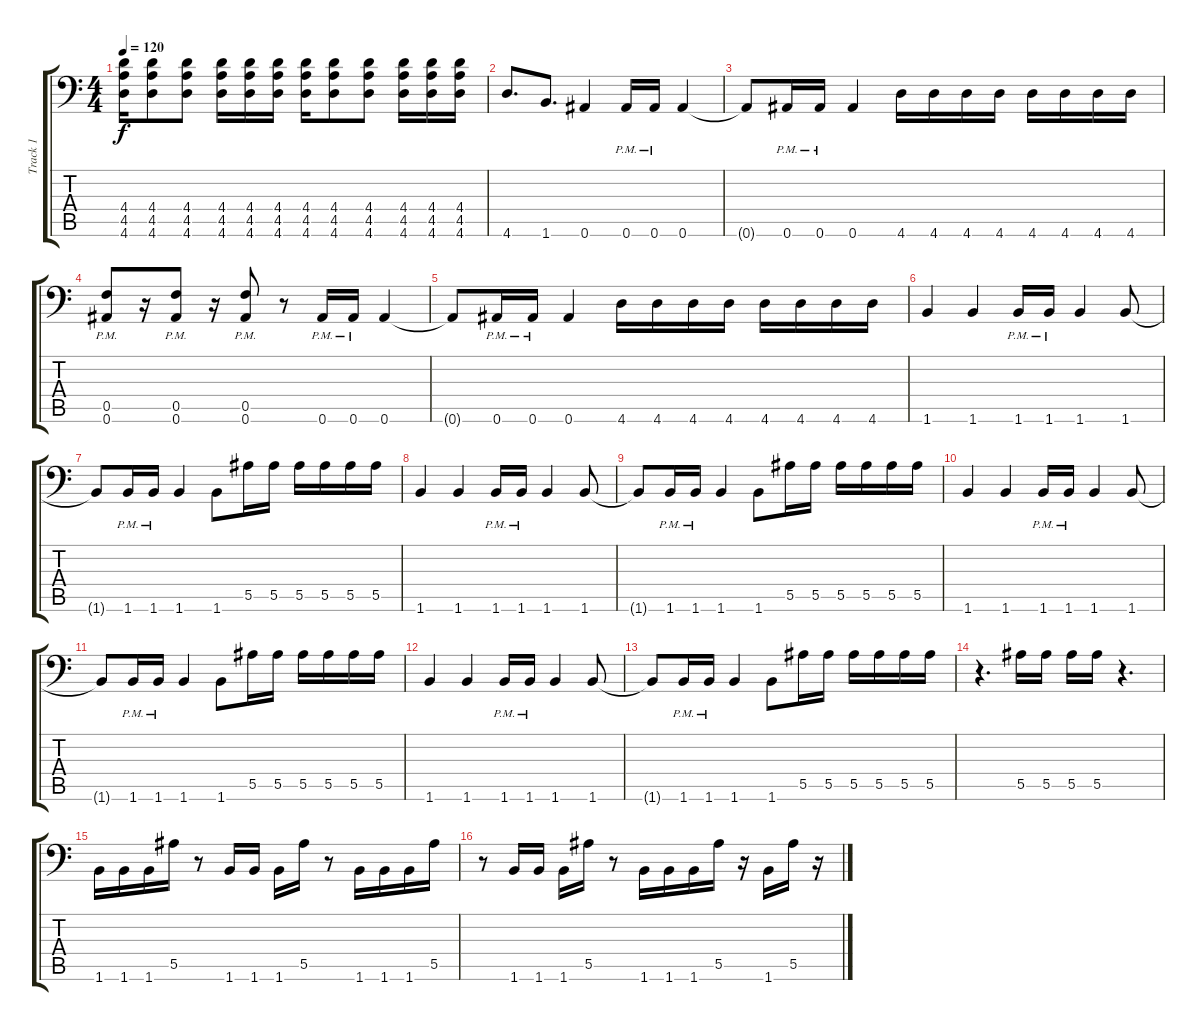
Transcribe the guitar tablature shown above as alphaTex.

\track ("Track 1" "Track 1") {instrument distortionguitar}
\staff {score tabs}
\tuning (C4 G3 Eb3 Bb2 F2 Bb1) {hide}
\ts (4 4)
\tempo 120
\clef f4
\ks c
(4.4 4.5 4.6).16{dy f} (4.4 4.5 4.6).8 (4.4 4.5 4.6).8 (4.4 4.5 4.6).16 (4.4 4.5 4.6).16 (4.4 4.5 4.6).16 (4.4 4.5 4.6).16 (4.4 4.5 4.6).8 (4.4 4.5 4.6).8 (4.4 4.5 4.6).16 (4.4 4.5 4.6).16 (4.4 4.5 4.6).16 |
4.6.8{d} 1.6.8{d} 0.6.4 0.6{pm}.16 0.6{pm}.16 0.6.4 |
0.6{t}.8 0.6{pm}.16 0.6{pm}.16 0.6.4 4.6.16 4.6.16 4.6.16 4.6.16 4.6.16 4.6.16 4.6.16 4.6.16 |
(0.5{pm} 0.6{pm}).8 r.16 (0.5{pm} 0.6{pm}).8 r.16 (0.5{pm} 0.6{pm}).8 r.8 0.6{pm}.16 0.6{pm}.16 0.6.4 |
0.6{t}.8 0.6{pm}.16 0.6{pm}.16 0.6.4 4.6.16 4.6.16 4.6.16 4.6.16 4.6.16 4.6.16 4.6.16 4.6.16 |
1.6.4 1.6.4 1.6{pm}.16 1.6{pm}.16 1.6.4 1.6.8 |
1.6{t}.8 1.6{pm}.16 1.6{pm}.16 1.6.4 1.6.8 5.5.16 5.5.16 5.5.16 5.5.16 5.5.16 5.5.16 |
1.6.4 1.6.4 1.6{pm}.16 1.6{pm}.16 1.6.4 1.6.8 |
1.6{t}.8 1.6{pm}.16 1.6{pm}.16 1.6.4 1.6.8 5.5.16 5.5.16 5.5.16 5.5.16 5.5.16 5.5.16 |
1.6.4 1.6.4 1.6{pm}.16 1.6{pm}.16 1.6.4 1.6.8 |
1.6{t}.8 1.6{pm}.16 1.6{pm}.16 1.6.4 1.6.8 5.5.16 5.5.16 5.5.16 5.5.16 5.5.16 5.5.16 |
1.6.4 1.6.4 1.6{pm}.16 1.6{pm}.16 1.6.4 1.6.8 |
1.6{t}.8 1.6{pm}.16 1.6{pm}.16 1.6.4 1.6.8 5.5.16 5.5.16 5.5.16 5.5.16 5.5.16 5.5.16 |
r.4{d} 5.5.16 5.5.16 5.5.16 5.5.16 r.4{d} |
1.6.16 1.6.16 1.6.16 5.5.16 r.8 1.6.16 1.6.16 1.6.16 5.5.16 r.8 1.6.16 1.6.16 1.6.16 5.5.16 |
r.8 1.6.16 1.6.16 1.6.16 5.5.16 r.8 1.6.16 1.6.16 1.6.16 5.5.16 r.16 1.6.16 5.5.16 r.16
